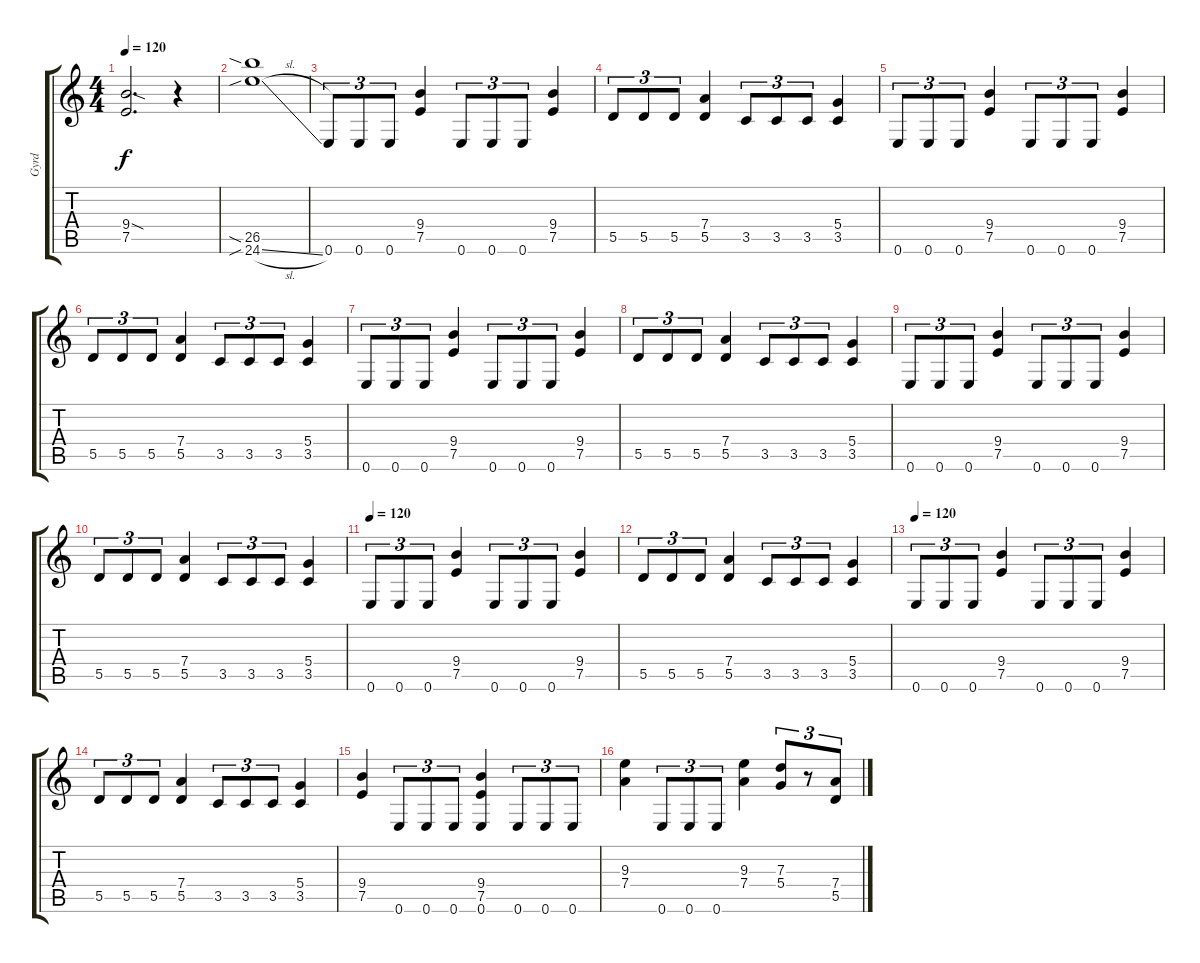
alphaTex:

\track ("Gyrd" "Gyrd") {instrument distortionguitar}
\staff {score tabs}
\tuning (E4 B3 G3 D3 A2 E2) {hide}
\ts (4 4)
\tempo 120
\clef g2
\ks c
(9.4{sod} 7.5).2{d dy f} r.4 |
(26.5{sia} 24.6{sib sl}).1 |
0.6.8{tu (3 2)} 0.6.8{tu (3 2)} 0.6.8{tu (3 2)} (9.4 7.5).4 0.6.8{tu (3 2)} 0.6.8{tu (3 2)} 0.6.8{tu (3 2)} (9.4 7.5).4 |
5.5.8{tu (3 2)} 5.5.8{tu (3 2)} 5.5.8{tu (3 2)} (7.4 5.5).4 3.5.8{tu (3 2)} 3.5.8{tu (3 2)} 3.5.8{tu (3 2)} (5.4 3.5).4 |
0.6.8{tu (3 2)} 0.6.8{tu (3 2)} 0.6.8{tu (3 2)} (9.4 7.5).4 0.6.8{tu (3 2)} 0.6.8{tu (3 2)} 0.6.8{tu (3 2)} (9.4 7.5).4 |
5.5.8{tu (3 2)} 5.5.8{tu (3 2)} 5.5.8{tu (3 2)} (7.4 5.5).4 3.5.8{tu (3 2)} 3.5.8{tu (3 2)} 3.5.8{tu (3 2)} (5.4 3.5).4 |
0.6.8{tu (3 2)} 0.6.8{tu (3 2)} 0.6.8{tu (3 2)} (9.4 7.5).4 0.6.8{tu (3 2)} 0.6.8{tu (3 2)} 0.6.8{tu (3 2)} (9.4 7.5).4 |
5.5.8{tu (3 2)} 5.5.8{tu (3 2)} 5.5.8{tu (3 2)} (7.4 5.5).4 3.5.8{tu (3 2)} 3.5.8{tu (3 2)} 3.5.8{tu (3 2)} (5.4 3.5).4 |
0.6.8{tu (3 2)} 0.6.8{tu (3 2)} 0.6.8{tu (3 2)} (9.4 7.5).4 0.6.8{tu (3 2)} 0.6.8{tu (3 2)} 0.6.8{tu (3 2)} (9.4 7.5).4 |
5.5.8{tu (3 2)} 5.5.8{tu (3 2)} 5.5.8{tu (3 2)} (7.4 5.5).4 3.5.8{tu (3 2)} 3.5.8{tu (3 2)} 3.5.8{tu (3 2)} (5.4 3.5).4 |
\tempo 120
0.6.8{tu (3 2)} 0.6.8{tu (3 2)} 0.6.8{tu (3 2)} (9.4 7.5).4 0.6.8{tu (3 2)} 0.6.8{tu (3 2)} 0.6.8{tu (3 2)} (9.4 7.5).4 |
5.5.8{tu (3 2)} 5.5.8{tu (3 2)} 5.5.8{tu (3 2)} (7.4 5.5).4 3.5.8{tu (3 2)} 3.5.8{tu (3 2)} 3.5.8{tu (3 2)} (5.4 3.5).4 |
\tempo 120
0.6.8{tu (3 2)} 0.6.8{tu (3 2)} 0.6.8{tu (3 2)} (9.4 7.5).4 0.6.8{tu (3 2)} 0.6.8{tu (3 2)} 0.6.8{tu (3 2)} (9.4 7.5).4 |
5.5.8{tu (3 2)} 5.5.8{tu (3 2)} 5.5.8{tu (3 2)} (7.4 5.5).4 3.5.8{tu (3 2)} 3.5.8{tu (3 2)} 3.5.8{tu (3 2)} (5.4 3.5).4 |
(9.4 7.5).4 0.6.8{tu (3 2)} 0.6.8{tu (3 2)} 0.6.8{tu (3 2)} (9.4 7.5 0.6).4 0.6.8{tu (3 2)} 0.6.8{tu (3 2)} 0.6.8{tu (3 2)} |
(9.3 7.4).4 0.6.8{tu (3 2)} 0.6.8{tu (3 2)} 0.6.8{tu (3 2)} (9.3 7.4).4 (7.3 5.4).8{tu (3 2)} r.8{tu (3 2)} (7.4 5.5).8{tu (3 2)}
